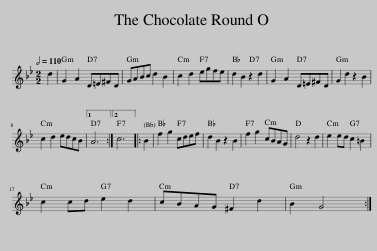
X:1
L:1/8
Q:1/2=110
M:2/2
I:linebreak $
K:Gmin
V:1 treble
V:1
 d2 | G2 A2 D=E^FD | GABc d2 B2 | c2 d2 egfe | d2 B2 z2 d2 | %5
 G2 A2 D=E^FD | G2 d2 z2 B2 |$ c2 d2 edcB |1 A6 :|2 c6 |: %10
 B2 | f2 g2 cdef | d2 B2 z2 B2 | f2 g2 cBAG | d4 z2 d2 | %15
 e2 ed c2 =B2 |$ c2 cd e2 d2 | cBAG ^F2 d2 | B2 G4 :| %19
